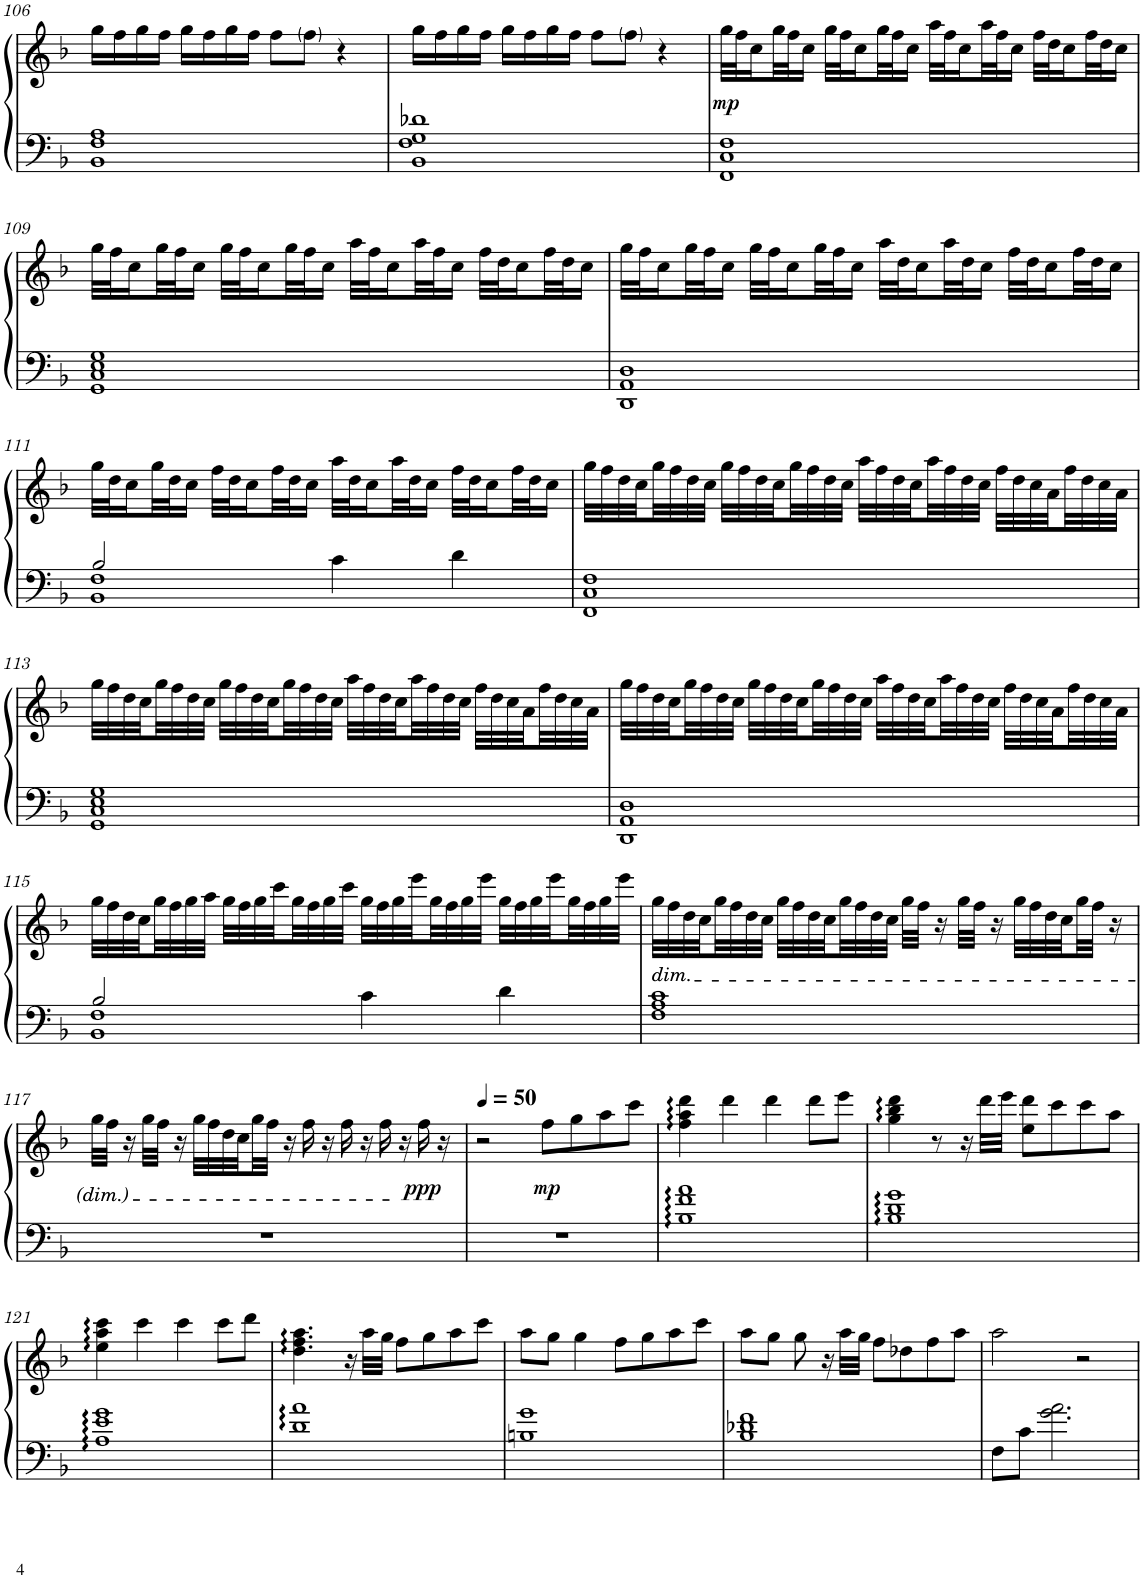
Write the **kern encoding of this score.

**kern	**kern	**dynam
*part1	*part1	*part1
*staff2	*staff1	*staff1/2
*I"Piano	*	*
*I'Pno.	*	*
!!LO:PB:g=z
*clefF4	*clefG2	*
*k[b-]	*k[b-]	*
*M4/4	*M4/4	*
=106	=106	=106
1BB- 1F 1A	16gg\LL	.
.	16ff\	.
.	16gg\	.
.	16ff\JJ	.
.	16gg\LL	.
.	16ff\	.
.	16gg\	.
.	16ff\JJ	.
.	8ff\L	.
.	8ff\J	.
.	4r	.
=107	=107	=107
1BB- 1F 1G 1d-X	16gg\LL	.
.	16ff\	.
.	16gg\	.
.	16ff\JJ	.
.	16gg\LL	.
.	16ff\	.
.	16gg\	.
.	16ff\JJ	.
.	8ff\L	.
.	8ff\J	.
.	4r	.
=108	=108	=108
!	!	!LO:DY:b
1FF 1C 1F	32gg\LLL	mp
.	32ff\J	.
.	16cc\	.
.	32gg\L	.
.	32ff\J	.
.	16cc\JJ	.
.	32gg\LLL	.
.	32ff\J	.
.	16cc\	.
.	32gg\L	.
.	32ff\J	.
.	16cc\JJ	.
.	32aa\LLL	.
.	32ff\J	.
.	16cc\	.
.	32aa\L	.
.	32ff\J	.
.	16cc\JJ	.
.	32ff\LLL	.
.	32dd\J	.
.	16cc\	.
.	32ff\L	.
.	32dd\J	.
.	16cc\JJ	.
!!LO:LB:g=z
=109	=109	=109
1GG 1C 1E 1G	32gg\LLL	.
.	32ff\J	.
.	16cc\	.
.	32gg\L	.
.	32ff\J	.
.	16cc\JJ	.
.	32gg\LLL	.
.	32ff\J	.
.	16cc\	.
.	32gg\L	.
.	32ff\J	.
.	16cc\JJ	.
.	32aa\LLL	.
.	32ff\J	.
.	16cc\	.
.	32aa\L	.
.	32ff\J	.
.	16cc\JJ	.
.	32ff\LLL	.
.	32dd\J	.
.	16cc\	.
.	32ff\L	.
.	32dd\J	.
.	16cc\JJ	.
=110	=110	=110
1DD 1AA 1D	32gg\LLL	.
.	32ff\J	.
.	16cc\	.
.	32gg\L	.
.	32ff\J	.
.	16cc\JJ	.
.	32gg\LLL	.
.	32ff\J	.
.	16cc\	.
.	32gg\L	.
.	32ff\J	.
.	16cc\JJ	.
.	32aa\LLL	.
.	32dd\J	.
.	16cc\	.
.	32aa\L	.
.	32dd\J	.
.	16cc\JJ	.
.	32ff\LLL	.
.	32dd\J	.
.	16cc\	.
.	32ff\L	.
.	32dd\J	.
.	16cc\JJ	.
!!LO:LB:g=z
=111	=111	=111
*^	*	*
1BB- 1F	2B-/	32gg\LLL	.
.	.	32dd\J	.
.	.	16cc\	.
.	.	32gg\L	.
.	.	32dd\J	.
.	.	16cc\JJ	.
.	.	32ff\LLL	.
.	.	32dd\J	.
.	.	16cc\	.
.	.	32ff\L	.
.	.	32dd\J	.
.	.	16cc\JJ	.
.	4c\	32aa\LLL	.
.	.	32dd\J	.
.	.	16cc\	.
.	.	32aa\L	.
.	.	32dd\J	.
.	.	16cc\JJ	.
.	4d\	32ff\LLL	.
.	.	32dd\J	.
.	.	16cc\	.
.	.	32ff\L	.
.	.	32dd\J	.
.	.	16cc\JJ	.
*v	*v	*	*
=112	=112	=112
1FF 1C 1F	32gg\LLL	.
.	32ff\	.
.	32dd\	.
.	32cc\	.
.	32gg\	.
.	32ff\	.
.	32dd\	.
.	32cc\JJJ	.
.	32gg\LLL	.
.	32ff\	.
.	32dd\	.
.	32cc\	.
.	32gg\	.
.	32ff\	.
.	32dd\	.
.	32cc\JJJ	.
.	32aa\LLL	.
.	32ff\	.
.	32dd\	.
.	32cc\	.
.	32aa\	.
.	32ff\	.
.	32dd\	.
.	32cc\JJJ	.
.	32ff\LLL	.
.	32dd\	.
.	32cc\	.
.	32a\	.
.	32ff\	.
.	32dd\	.
.	32cc\	.
.	32a\JJJ	.
!!LO:LB:g=z
=113	=113	=113
1GG 1C 1E 1G	32gg\LLL	.
.	32ff\	.
.	32dd\	.
.	32cc\	.
.	32gg\	.
.	32ff\	.
.	32dd\	.
.	32cc\JJJ	.
.	32gg\LLL	.
.	32ff\	.
.	32dd\	.
.	32cc\	.
.	32gg\	.
.	32ff\	.
.	32dd\	.
.	32cc\JJJ	.
.	32aa\LLL	.
.	32ff\	.
.	32dd\	.
.	32cc\	.
.	32aa\	.
.	32ff\	.
.	32dd\	.
.	32cc\JJJ	.
.	32ff\LLL	.
.	32dd\	.
.	32cc\	.
.	32a\	.
.	32ff\	.
.	32dd\	.
.	32cc\	.
.	32a\JJJ	.
=114	=114	=114
1DD 1AA 1D	32gg\LLL	.
.	32ff\	.
.	32dd\	.
.	32cc\	.
.	32gg\	.
.	32ff\	.
.	32dd\	.
.	32cc\JJJ	.
.	32gg\LLL	.
.	32ff\	.
.	32dd\	.
.	32cc\	.
.	32gg\	.
.	32ff\	.
.	32dd\	.
.	32cc\JJJ	.
.	32aa\LLL	.
.	32ff\	.
.	32dd\	.
.	32cc\	.
.	32aa\	.
.	32ff\	.
.	32dd\	.
.	32cc\JJJ	.
.	32ff\LLL	.
.	32dd\	.
.	32cc\	.
.	32a\	.
.	32ff\	.
.	32dd\	.
.	32cc\	.
.	32a\JJJ	.
!!LO:LB:g=z
=115	=115	=115
*^	*	*
1BB- 1F	2B-/	32gg\LLL	.
.	.	32ff\	.
.	.	32dd\	.
.	.	32cc\	.
.	.	32gg\	.
.	.	32ff\	.
.	.	32gg\	.
.	.	32aa\JJJ	.
.	.	32gg\LLL	.
.	.	32ff\	.
.	.	32gg\	.
.	.	32ccc\	.
.	.	32gg\	.
.	.	32ff\	.
.	.	32gg\	.
.	.	32ccc\JJJ	.
.	4c\	32gg\LLL	.
.	.	32ff\	.
.	.	32gg\	.
.	.	32eee\	.
.	.	32gg\	.
.	.	32ff\	.
.	.	32gg\	.
.	.	32eee\JJJ	.
.	4d\	32gg\LLL	.
.	.	32ff\	.
.	.	32gg\	.
.	.	32eee\	.
.	.	32gg\	.
.	.	32ff\	.
.	.	32gg\	.
.	.	32eee\JJJ	.
*v	*v	*	*
=116	=116	=116
!	!LO:TX:b:i:t=dim.	!
!	!LO:TX:b:i:t=dim.	!
1F 1A 1c	32gg\LLL	.
.	32ff\	.
.	32dd\	.
.	32cc\	.
.	32gg\	.
.	32ff\	.
.	32dd\	.
.	32cc\JJJ	.
.	32gg\LLL	.
.	32ff\	.
.	32dd\	.
.	32cc\	.
.	32gg\	.
.	32ff\	.
.	32dd\	.
.	32cc\JJJ	.
.	32gg\LLL	.
.	32ff\JJJ	.
.	16r	.
.	32gg\LLL	.
.	32ff\JJJ	.
.	16r	.
.	32gg\LLL	.
.	32ff\	.
.	32dd\	.
.	32cc\	.
.	32gg\	.
.	32ff\JJJ	.
.	16r	.
!!LO:LB:g=z
=117	=117	=117
1r	32gg\LLL	.
.	32ff\JJJ	.
.	16r	.
.	32gg\LLL	.
.	32ff\JJJ	.
.	16r	.
.	32gg\LLL	.
.	32ff\	.
.	32dd\	.
.	32cc\	.
.	32gg\	.
.	32ff\JJJ	.
.	16r	.
.	16ff\	.
.	16r	.
.	16ff\	.
.	16r	.
.	16ff\	.
.	16r	.
!	!	!LO:DY:b
.	16ff\	ppp
.	16r	.
=118	=118	=118
*	*MM50	*
1r	2r	.
!	!	!LO:DY:b
.	8ff\L	mp
.	8gg\	.
.	8aa\	.
.	8ccc\J	.
=119	=119	=119
1B- 1f 1a	4ff\ 4aa\ 4ddd\	.
.	4ddd\	.
.	4ddd\	.
.	8ddd\L	.
.	8eee\J	.
=120	=120	=120
1B- 1d 1g	4gg\ 4bb-\ 4ddd\	.
.	8r	.
.	16r	.
.	32ddd\LLL	.
.	32eee\JJJ	.
.	8ee\ 8ddd\L	.
.	8ccc\	.
.	8ccc\	.
.	8aa\J	.
!!LO:LB:g=z
=121	=121	=121
1A 1e 1g	4ee\ 4aa\ 4ccc\	.
.	4ccc\	.
.	4ccc\	.
.	8ccc\L	.
.	8ddd\J	.
=122	=122	=122
1d 1a	4.dd\ 4.ff\ 4.aa\	.
.	16r	.
.	32aa\LLL	.
.	32gg\JJJ	.
.	8ff\L	.
.	8gg\	.
.	8aa\	.
.	8ccc\J	.
=123	=123	=123
1Bn 1g	8aa\L	.
.	8gg\J	.
.	4gg\	.
.	8ff\L	.
.	8gg\	.
.	8aa\	.
.	8ccc\J	.
=124	=124	=124
1B- 1d-X 1f	8aa\L	.
.	8gg\J	.
.	8gg\	.
.	16r	.
.	32aa\LLL	.
.	32gg\JJJ	.
.	8ff\L	.
.	8dd-X\	.
.	8ff\	.
.	8aa\J	.
=125	=125	=125
8F\L	2aa\	.
8c\J	.	.
2.g\ 2.a\	.	.
.	2r	.
=	=	=
*-	*-	*-
